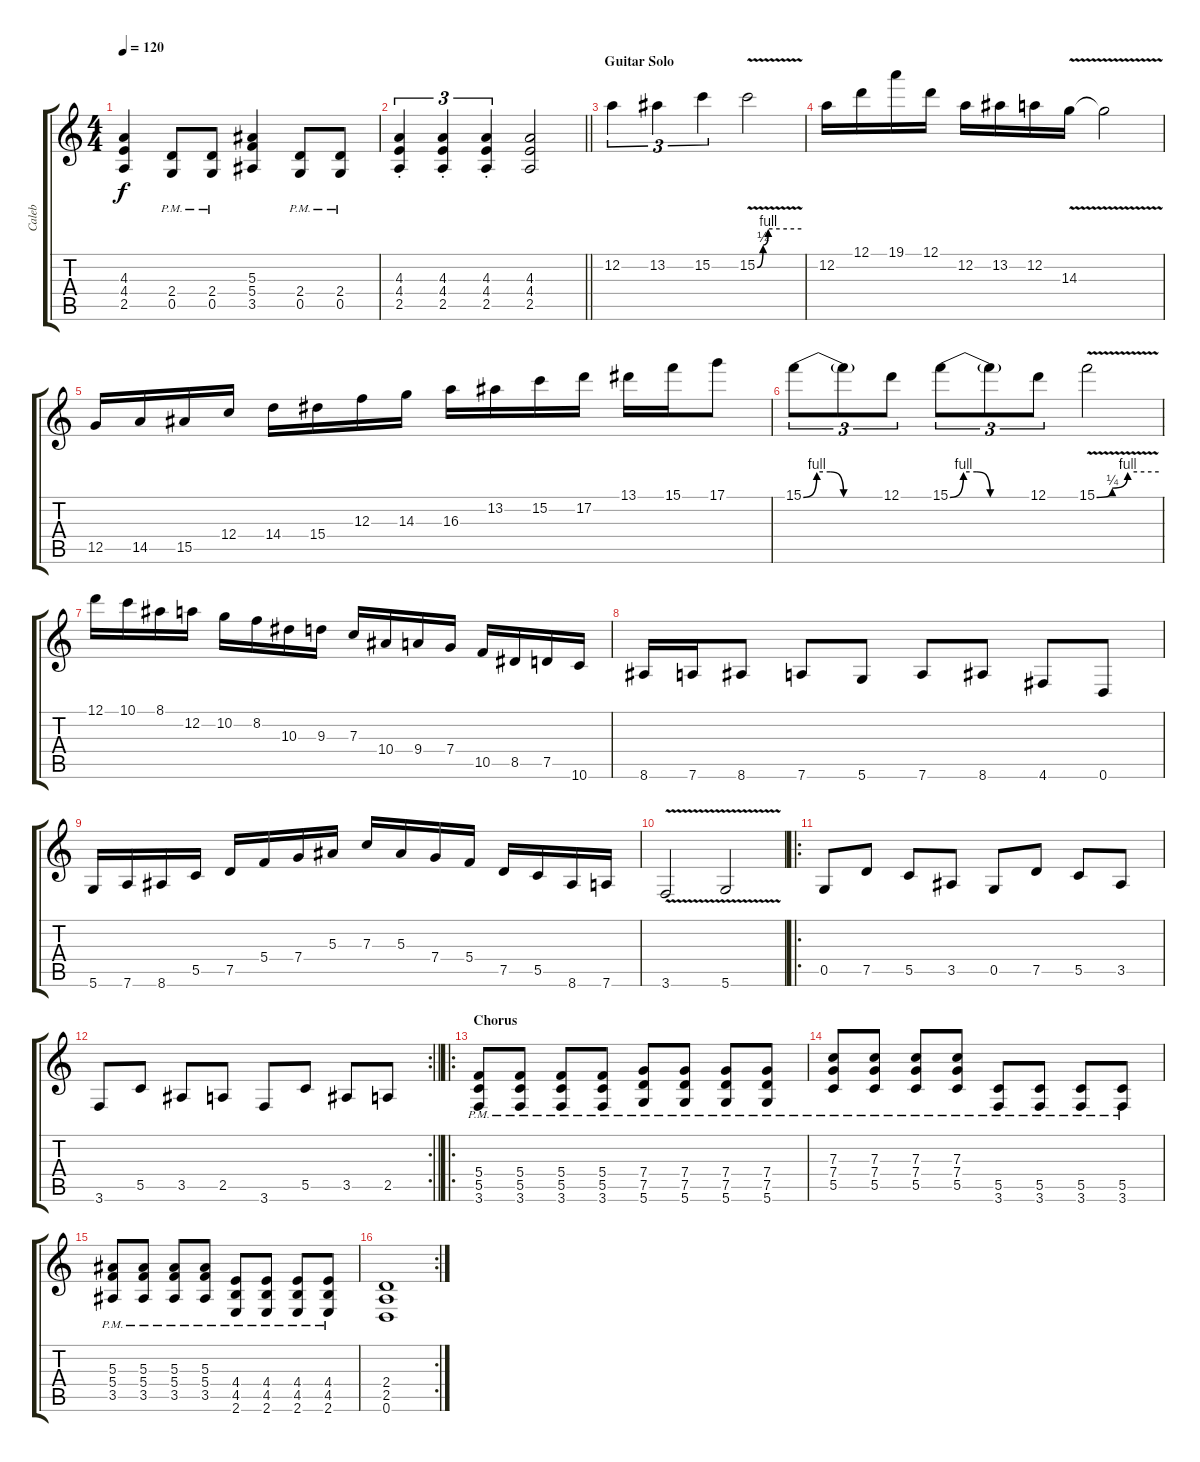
\track ("Caleb" "Caleb") {instrument distortionguitar}
\staff {score tabs}
\tuning (D4 A3 F3 C3 G2 D2) {hide}
\ts (4 4)
\tempo 120
\clef g2
\ks c
(4.3 4.4 2.5).4{dy f} (2.4{pm} 0.5{pm}).8 (2.4{pm} 0.5{pm}).8 (5.3 5.4 3.5).4 (2.4{pm} 0.5{pm}).8 (2.4{pm} 0.5{pm}).8 |
\barLineRight lightlight
(4.3{st} 4.4{st} 2.5{st}).4{tu (3 2)} (4.3{st} 4.4{st} 2.5{st}).4{tu (3 2)} (4.3{st} 4.4{st} 2.5{st}).4{tu (3 2)} (4.3 4.4 2.5).2 |
\section ("" "Guitar Solo")
12.2.4{tu (3 2)} 13.2.4{tu (3 2)} 15.2.4{tu (3 2)} 15.2{be (custom 0 0 8 1 15 4 60 4) v}.2 |
12.2.16 12.1.16 19.1.16 12.1.16 12.2.16 13.2.16 12.2.16 14.3{v}.16 14.3{t}.2 |
12.5.16 14.5.16 15.5.16 12.4.16 14.4.16 15.4.16 12.3.16 14.3.16 16.3.16 13.2.16 15.2.16 17.2.16 13.1.16 15.1.16 17.1.8 |
15.1{be (custom 0 0 10 4 20 4 30 0 60 0)}.8{tu (3 2)} 15.1{t}.8{tu (3 2)} 12.1.8{tu (3 2)} 15.1{be (custom 0 0 10 4 20 4 30 0 60 0)}.8{tu (3 2)} 15.1{t}.8{tu (3 2)} 12.1.8{tu (3 2)} 15.1{be (custom 0 0 15 1 30 4 60 4) v}.2 |
12.1.16 10.1.16 8.1.16 12.2.16 10.2.16 8.2.16 10.3.16 9.3.16 7.3.16 10.4.16 9.4.16 7.4.16 10.5.16 8.5.16 7.5.16 10.6.16 |
8.6.16 7.6.16 8.6.8 7.6.8 5.6.8 7.6.8 8.6.8 4.6.8 0.6.8 |
5.6.16 7.6.16 8.6.16 5.5.16 7.5.16 5.4.16 7.4.16 5.3.16 7.3.16 5.3.16 7.4.16 5.4.16 7.5.16 5.5.16 8.6.16 7.6.16 |
3.6{v}.2 5.6{v}.2 |
\ro
0.5.8 7.5.8 5.5.8 3.5.8 0.5.8 7.5.8 5.5.8 3.5.8 |
\rc 2
\barLineRight lightlight
3.6.8 5.5.8 3.5.8 2.5.8 3.6.8 5.5.8 3.5.8 2.5.8 |
\ro
\section ("" "Chorus")
(5.4{pm} 5.5{pm} 3.6{pm}).8 (5.4{pm} 5.5{pm} 3.6{pm}).8 (5.4{pm} 5.5{pm} 3.6{pm}).8 (5.4{pm} 5.5{pm} 3.6{pm}).8 (7.4{pm} 7.5{pm} 5.6{pm}).8 (7.4{pm} 7.5{pm} 5.6{pm}).8 (7.4{pm} 7.5{pm} 5.6{pm}).8 (7.4{pm} 7.5{pm} 5.6{pm}).8 |
(7.3{pm} 7.4{pm} 5.5{pm}).8 (7.3{pm} 7.4{pm} 5.5{pm}).8 (7.3{pm} 7.4{pm} 5.5{pm}).8 (7.3{pm} 7.4{pm} 5.5{pm}).8 (5.5{pm} 3.6{pm}).8 (5.5{pm} 3.6{pm}).8 (5.5{pm} 3.6{pm}).8 (5.5{pm} 3.6{pm}).8 |
(5.3{pm} 5.4{pm} 3.5{pm}).8 (5.3{pm} 5.4{pm} 3.5{pm}).8 (5.3{pm} 5.4{pm} 3.5{pm}).8 (5.3{pm} 5.4{pm} 3.5{pm}).8 (4.4{pm} 4.5{pm} 2.6{pm}).8 (4.4{pm} 4.5{pm} 2.6{pm}).8 (4.4{pm} 4.5{pm} 2.6{pm}).8 (4.4{pm} 4.5{pm} 2.6{pm}).8 |
\rc 2
(2.4 2.5 0.6).1
